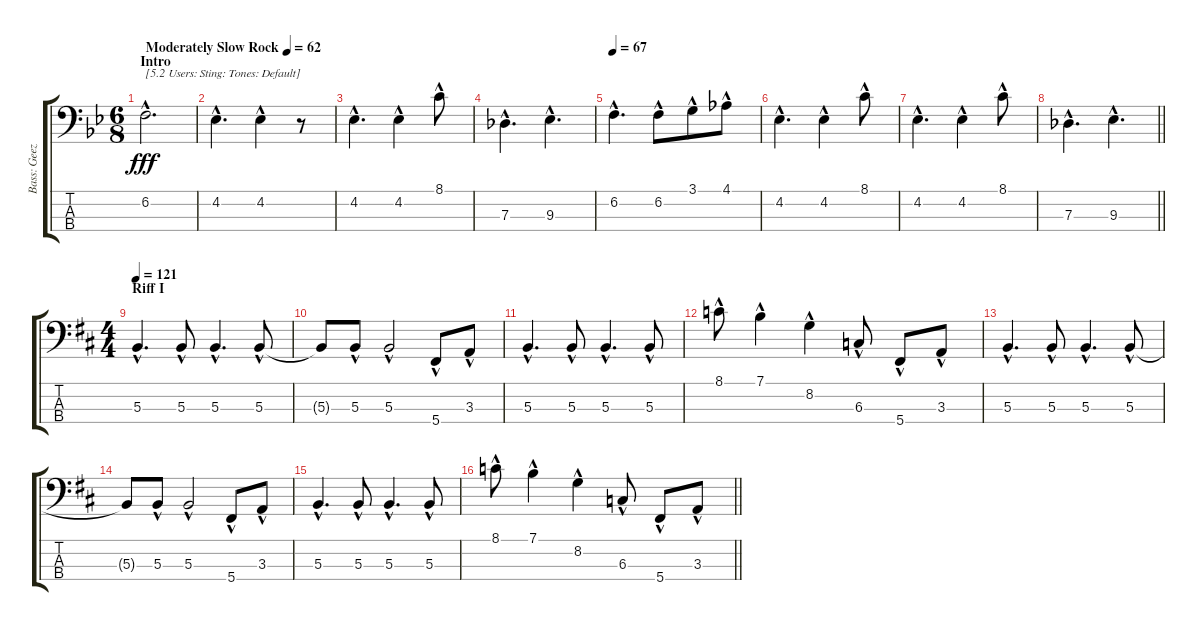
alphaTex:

\track ("Bass: Geezer" "Bass: Geez") {instrument electricbassfinger}
\staff {score tabs}
\tuning (E2 B1 Gb1 Db1) {hide}
\ts (6 8)
\section ("" "Intro")
\tempo (62 "Moderately Slow Rock")
\tempo 71
\tempo (62 "Moderately Slow Rock")
\clef f4
\ks bb
6.2{hac}.2{d txt "[5.2 Users: Sting: Tones: Default]" dy fff instrument electricbassfinger} |
4.2{hac}.4{d} 4.2{hac}.4 r.8 |
4.2{hac}.4{d} 4.2{hac}.4 8.1{hac}.8 |
7.3{hac}.4{d} 9.3{hac}.4{d} |
\tempo 67
6.2{hac}.4{d} 6.2{hac}.8 3.1{hac}.8 4.1{hac}.8 |
4.2{hac}.4{d} 4.2{hac}.4 8.1{hac}.8 |
4.2{hac}.4{d} 4.2{hac}.4 8.1{hac}.8 |
\barLineRight lightlight
7.3{hac}.4{d} 9.3{hac}.4{d} |
\ts (4 4)
\section ("" "Riff I")
\tempo 121
\ks d
5.3{hac}.4{d} 5.3{hac}.8 5.3{hac}.4{d} 5.3{hac}.8 |
5.3{t}.8 5.3{hac}.8 5.3{hac}.2 5.4{hac}.8 3.3{hac}.8 |
5.3{hac}.4{d} 5.3{hac}.8 5.3{hac}.4{d} 5.3{hac}.8 |
8.1{hac}.8 7.1{hac}.4 8.2{hac}.4 6.3{hac}.8 5.4{hac}.8 3.3{hac}.8 |
5.3{hac}.4{d} 5.3{hac}.8 5.3{hac}.4{d} 5.3{hac}.8 |
5.3{t}.8 5.3{hac}.8 5.3{hac}.2 5.4{hac}.8 3.3{hac}.8 |
5.3{hac}.4{d} 5.3{hac}.8 5.3{hac}.4{d} 5.3{hac}.8 |
\barLineRight lightlight
8.1{hac}.8 7.1{hac}.4 8.2{hac}.4 6.3{hac}.8 5.4{hac}.8 3.3{hac}.8
